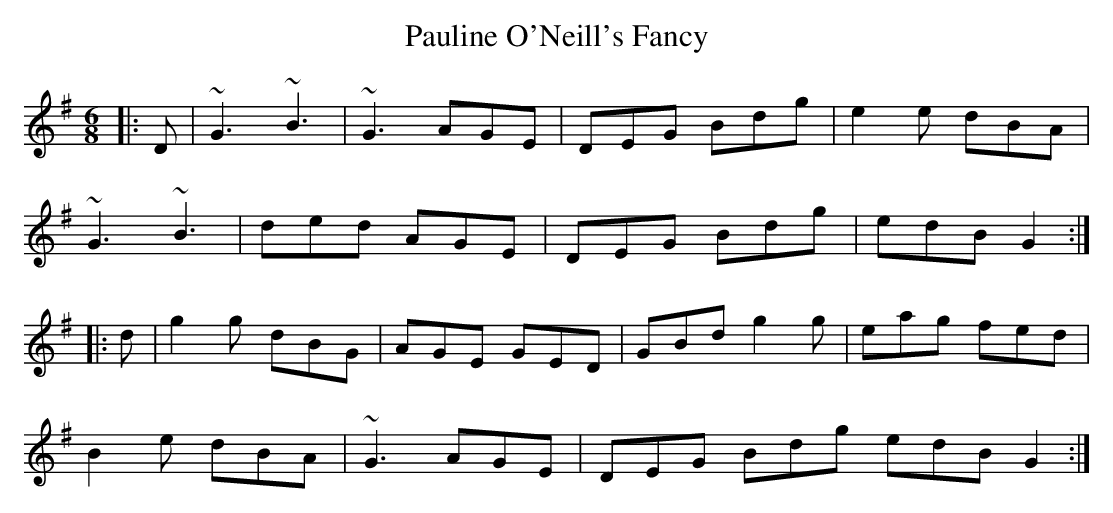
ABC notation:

X:1
T:Pauline O'Neill's Fancy
M:6/8
K:G
|:D | ~G3 ~B3 | ~G3 AGE | DEG Bdg | e2e dBA |
~G3 ~B3 | ded  AGE | DEG Bdg | edB G2:|
|: d | g2g dBG | AGE GED | GBd g2g | eag fed |
B2e dBA | ~G3 AGE | DEG Bdg edB G2:|
